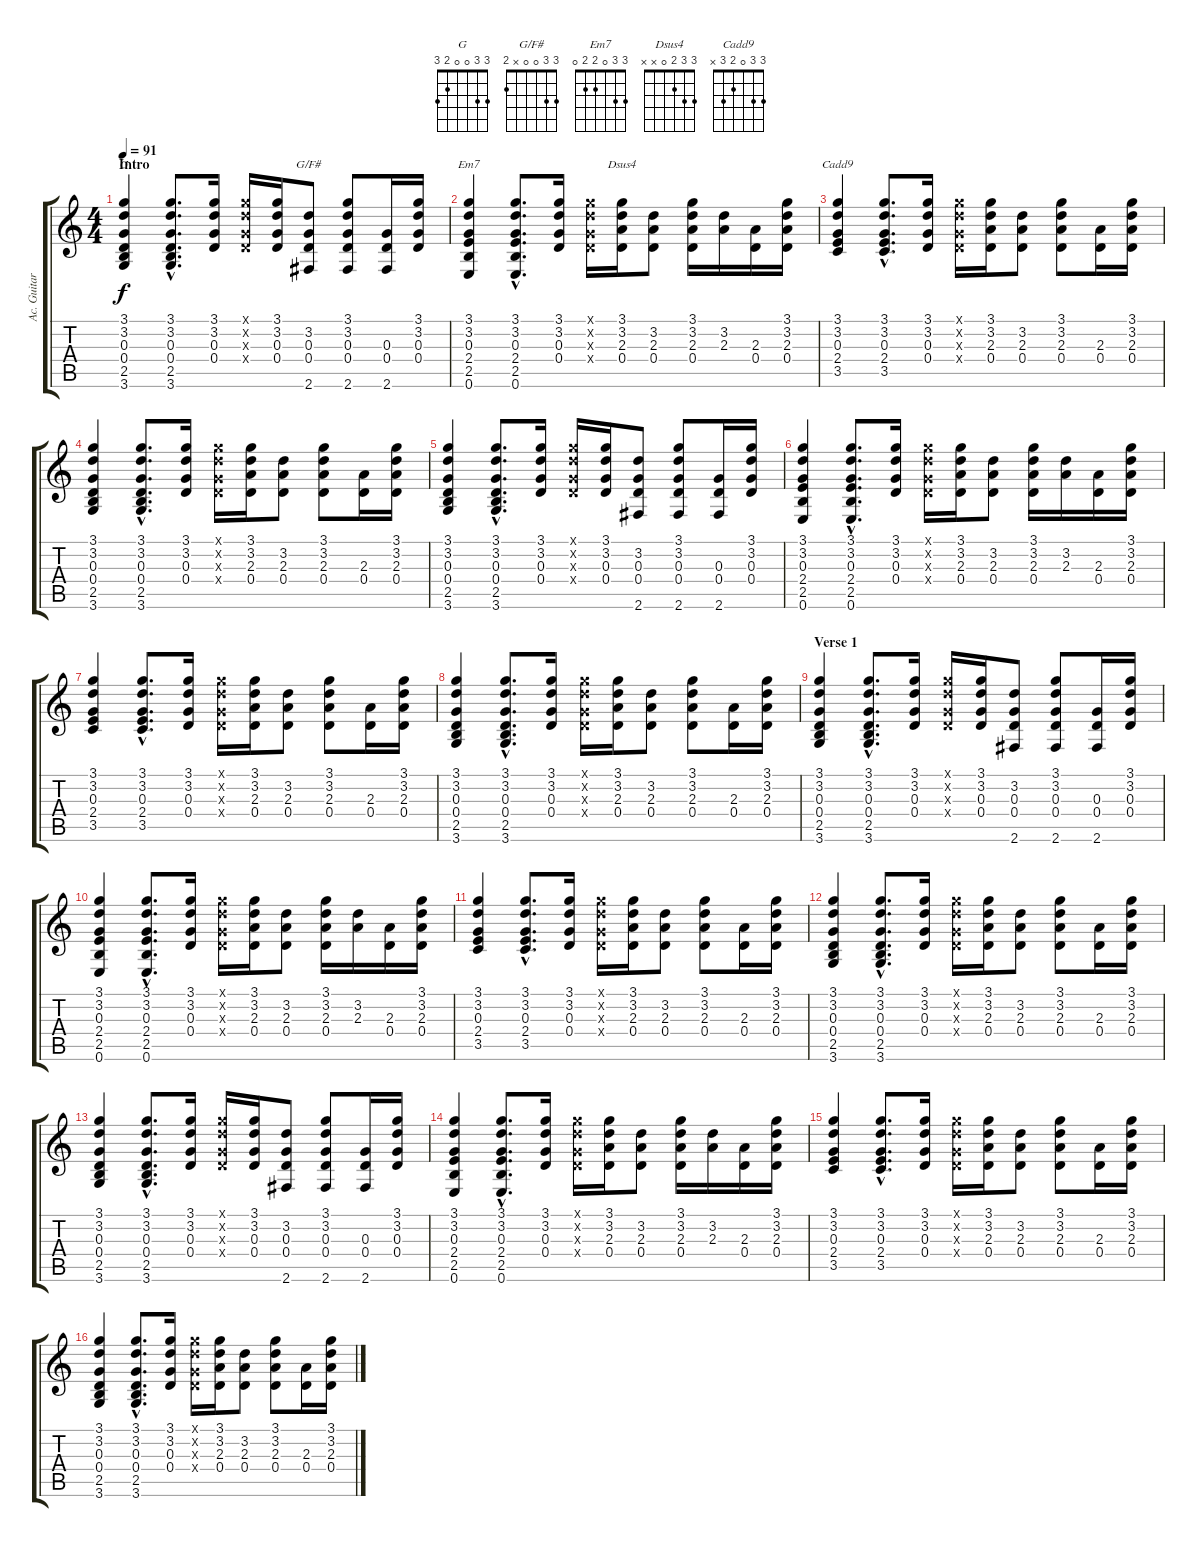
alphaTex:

\track ("Ac. Guitar" "Ac. Guitar") {instrument acousticguitarsteel}
\staff {score tabs}
\tuning (E4 B3 G3 D3 A2 E2) {hide}
\chord ("G" 3 3 0 0 2 3)
\chord ("G/F#" 3 3 0 0 x 2)
\chord ("Em7" 3 3 0 2 2 0)
\chord ("Dsus4" 3 3 2 0 x x)
\chord ("Cadd9" 3 3 0 2 3 x)
\ts (4 4)
\section ("" "Intro")
\tempo 91
\clef g2
\ks c
(3.1 3.2 0.3 0.4 2.5 3.6).4{ch "G" dy f instrument acousticguitarsteel} (3.1{hac} 3.2{hac} 0.3{hac} 0.4{hac} 2.5{hac} 3.6{hac}).8{d} (3.1 3.2 0.3 0.4).16 (3.1{x} 3.2{x} 0.3{x} 0.4{x}).16 (3.1 3.2 0.3 0.4).16 (3.2 0.3 0.4 2.6).8{ch "G/F#"} (3.1 3.2 0.3 0.4 2.6).8 (0.3 0.4 2.6).16 (3.1 3.2 0.3 0.4).16 |
(3.1 3.2 0.3 2.4 2.5 0.6).4{ch "Em7"} (3.1{hac} 3.2{hac} 0.3{hac} 2.4{hac} 2.5{hac} 0.6{hac}).8{d} (3.1 3.2 0.3 0.4).16 (3.1{x} 3.2{x} 0.3{x} 0.4{x}).16 (3.1 3.2 2.3 0.4).16{ch "Dsus4"} (3.2 2.3 0.4).8 (3.1 3.2 2.3 0.4).16 (3.2 2.3).16 (2.3 0.4).16 (3.1 3.2 2.3 0.4).16 |
(3.1 3.2 0.3 2.4 3.5).4{ch "Cadd9"} (3.1{hac} 3.2{hac} 0.3{hac} 2.4{hac} 3.5{hac}).8{d} (3.1 3.2 0.3 0.4).16 (3.1{x} 3.2{x} 0.3{x} 0.4{x}).16 (3.1 3.2 2.3 0.4).16 (3.2 2.3 0.4).8 (3.1 3.2 2.3 0.4).8 (2.3 0.4).16 (3.1 3.2 2.3 0.4).16 |
(3.1 3.2 0.3 0.4 2.5 3.6).4 (3.1{hac} 3.2{hac} 0.3{hac} 0.4{hac} 2.5{hac} 3.6{hac}).8{d} (3.1 3.2 0.3 0.4).16 (3.1{x} 3.2{x} 0.3{x} 0.4{x}).16 (3.1 3.2 2.3 0.4).16 (3.2 2.3 0.4).8 (3.1 3.2 2.3 0.4).8 (2.3 0.4).16 (3.1 3.2 2.3 0.4).16 |
(3.1 3.2 0.3 0.4 2.5 3.6).4 (3.1{hac} 3.2{hac} 0.3{hac} 0.4{hac} 2.5{hac} 3.6{hac}).8{d} (3.1 3.2 0.3 0.4).16 (3.1{x} 3.2{x} 0.3{x} 0.4{x}).16 (3.1 3.2 0.3 0.4).16 (3.2 0.3 0.4 2.6).8 (3.1 3.2 0.3 0.4 2.6).8 (0.3 0.4 2.6).16 (3.1 3.2 0.3 0.4).16 |
(3.1 3.2 0.3 2.4 2.5 0.6).4 (3.1{hac} 3.2{hac} 0.3{hac} 2.4{hac} 2.5{hac} 0.6{hac}).8{d} (3.1 3.2 0.3 0.4).16 (3.1{x} 3.2{x} 0.3{x} 0.4{x}).16 (3.1 3.2 2.3 0.4).16 (3.2 2.3 0.4).8 (3.1 3.2 2.3 0.4).16 (3.2 2.3).16 (2.3 0.4).16 (3.1 3.2 2.3 0.4).16 |
(3.1 3.2 0.3 2.4 3.5).4 (3.1{hac} 3.2{hac} 0.3{hac} 2.4{hac} 3.5{hac}).8{d} (3.1 3.2 0.3 0.4).16 (3.1{x} 3.2{x} 0.3{x} 0.4{x}).16 (3.1 3.2 2.3 0.4).16 (3.2 2.3 0.4).8 (3.1 3.2 2.3 0.4).8 (2.3 0.4).16 (3.1 3.2 2.3 0.4).16 |
(3.1 3.2 0.3 0.4 2.5 3.6).4 (3.1{hac} 3.2{hac} 0.3{hac} 0.4{hac} 2.5{hac} 3.6{hac}).8{d} (3.1 3.2 0.3 0.4).16 (3.1{x} 3.2{x} 0.3{x} 0.4{x}).16 (3.1 3.2 2.3 0.4).16 (3.2 2.3 0.4).8 (3.1 3.2 2.3 0.4).8 (2.3 0.4).16 (3.1 3.2 2.3 0.4).16 |
\section ("" "Verse 1")
(3.1 3.2 0.3 0.4 2.5 3.6).4 (3.1{hac} 3.2{hac} 0.3{hac} 0.4{hac} 2.5{hac} 3.6{hac}).8{d} (3.1 3.2 0.3 0.4).16 (3.1{x} 3.2{x} 0.3{x} 0.4{x}).16 (3.1 3.2 0.3 0.4).16 (3.2 0.3 0.4 2.6).8 (3.1 3.2 0.3 0.4 2.6).8 (0.3 0.4 2.6).16 (3.1 3.2 0.3 0.4).16 |
(3.1 3.2 0.3 2.4 2.5 0.6).4 (3.1{hac} 3.2{hac} 0.3{hac} 2.4{hac} 2.5{hac} 0.6{hac}).8{d} (3.1 3.2 0.3 0.4).16 (3.1{x} 3.2{x} 0.3{x} 0.4{x}).16 (3.1 3.2 2.3 0.4).16 (3.2 2.3 0.4).8 (3.1 3.2 2.3 0.4).16 (3.2 2.3).16 (2.3 0.4).16 (3.1 3.2 2.3 0.4).16 |
(3.1 3.2 0.3 2.4 3.5).4 (3.1{hac} 3.2{hac} 0.3{hac} 2.4{hac} 3.5{hac}).8{d} (3.1 3.2 0.3 0.4).16 (3.1{x} 3.2{x} 0.3{x} 0.4{x}).16 (3.1 3.2 2.3 0.4).16 (3.2 2.3 0.4).8 (3.1 3.2 2.3 0.4).8 (2.3 0.4).16 (3.1 3.2 2.3 0.4).16 |
(3.1 3.2 0.3 0.4 2.5 3.6).4 (3.1{hac} 3.2{hac} 0.3{hac} 0.4{hac} 2.5{hac} 3.6{hac}).8{d} (3.1 3.2 0.3 0.4).16 (3.1{x} 3.2{x} 0.3{x} 0.4{x}).16 (3.1 3.2 2.3 0.4).16 (3.2 2.3 0.4).8 (3.1 3.2 2.3 0.4).8 (2.3 0.4).16 (3.1 3.2 2.3 0.4).16 |
(3.1 3.2 0.3 0.4 2.5 3.6).4 (3.1{hac} 3.2{hac} 0.3{hac} 0.4{hac} 2.5{hac} 3.6{hac}).8{d} (3.1 3.2 0.3 0.4).16 (3.1{x} 3.2{x} 0.3{x} 0.4{x}).16 (3.1 3.2 0.3 0.4).16 (3.2 0.3 0.4 2.6).8 (3.1 3.2 0.3 0.4 2.6).8 (0.3 0.4 2.6).16 (3.1 3.2 0.3 0.4).16 |
(3.1 3.2 0.3 2.4 2.5 0.6).4 (3.1{hac} 3.2{hac} 0.3{hac} 2.4{hac} 2.5{hac} 0.6{hac}).8{d} (3.1 3.2 0.3 0.4).16 (3.1{x} 3.2{x} 0.3{x} 0.4{x}).16 (3.1 3.2 2.3 0.4).16 (3.2 2.3 0.4).8 (3.1 3.2 2.3 0.4).16 (3.2 2.3).16 (2.3 0.4).16 (3.1 3.2 2.3 0.4).16 |
(3.1 3.2 0.3 2.4 3.5).4 (3.1{hac} 3.2{hac} 0.3{hac} 2.4{hac} 3.5{hac}).8{d} (3.1 3.2 0.3 0.4).16 (3.1{x} 3.2{x} 0.3{x} 0.4{x}).16 (3.1 3.2 2.3 0.4).16 (3.2 2.3 0.4).8 (3.1 3.2 2.3 0.4).8 (2.3 0.4).16 (3.1 3.2 2.3 0.4).16 |
(3.1 3.2 0.3 0.4 2.5 3.6).4 (3.1{hac} 3.2{hac} 0.3{hac} 0.4{hac} 2.5{hac} 3.6{hac}).8{d} (3.1 3.2 0.3 0.4).16 (3.1{x} 3.2{x} 0.3{x} 0.4{x}).16 (3.1 3.2 2.3 0.4).16 (3.2 2.3 0.4).8 (3.1 3.2 2.3 0.4).8 (2.3 0.4).16 (3.1 3.2 2.3 0.4).16
